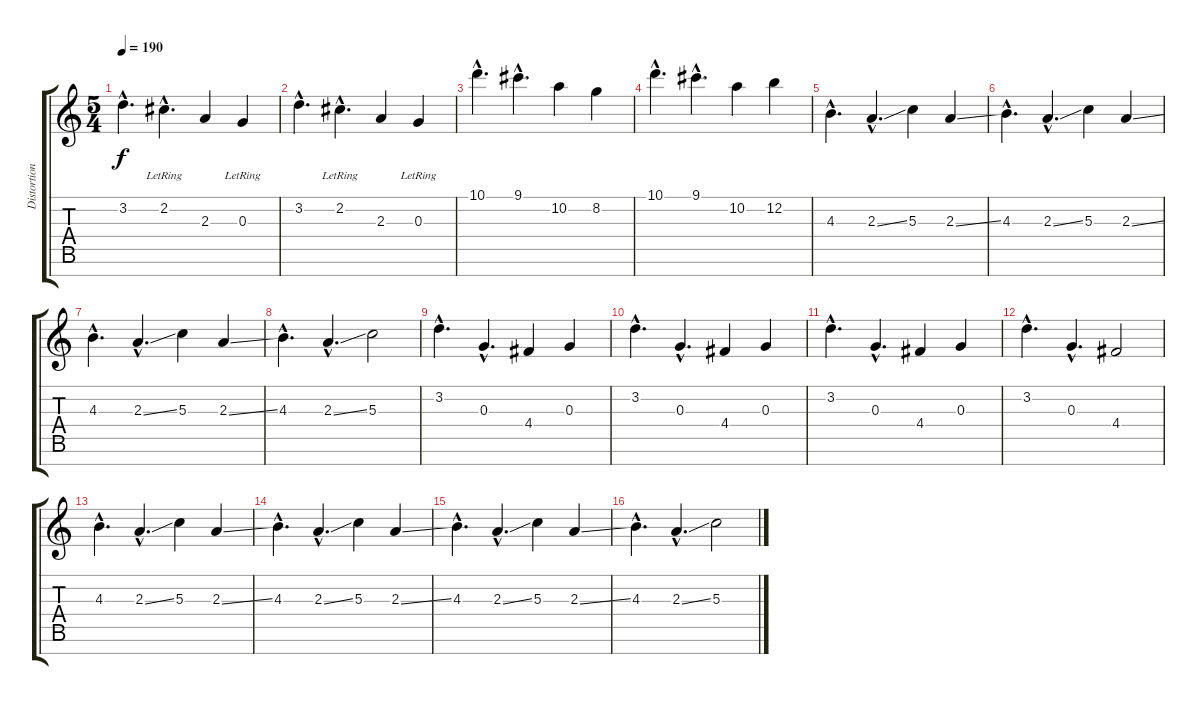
\track ("Distortion Guitar 1" "Distortion") {instrument distortionguitar}
\staff {score tabs}
\tuning (E4 B3 G3 D3 A2 E2 B1) {hide}
\ts (5 4)
\tempo 190
\clef g2
\ks c
3.2{hac}.4{d dy f} 2.2{hac lr}.4{d} 2.3.4 0.3{lr}.4 |
3.2{hac}.4{d} 2.2{hac lr}.4{d} 2.3.4 0.3{lr}.4 |
10.1{hac}.4{d} 9.1{hac}.4{d} 10.2.4 8.2.4 |
10.1{hac}.4{d} 9.1{hac}.4{d} 10.2.4 12.2.4 |
4.3{hac}.4{d} 2.3{ss hac}.4{d} 5.3.4 2.3{ss}.4 |
4.3{hac}.4{d} 2.3{ss hac}.4{d} 5.3.4 2.3{ss}.4 |
4.3{hac}.4{d} 2.3{ss hac}.4{d} 5.3.4 2.3{ss}.4 |
4.3{hac}.4{d} 2.3{ss hac}.4{d} 5.3.2 |
3.2{hac}.4{d} 0.3{hac}.4{d} 4.4.4 0.3.4 |
3.2{hac}.4{d} 0.3{hac}.4{d} 4.4.4 0.3.4 |
3.2{hac}.4{d} 0.3{hac}.4{d} 4.4.4 0.3.4 |
3.2{hac}.4{d} 0.3{hac}.4{d} 4.4.2 |
4.3{hac}.4{d} 2.3{ss hac}.4{d} 5.3.4 2.3{ss}.4 |
4.3{hac}.4{d} 2.3{ss hac}.4{d} 5.3.4 2.3{ss}.4 |
4.3{hac}.4{d} 2.3{ss hac}.4{d} 5.3.4 2.3{ss}.4 |
4.3{hac}.4{d} 2.3{ss hac}.4{d} 5.3.2
